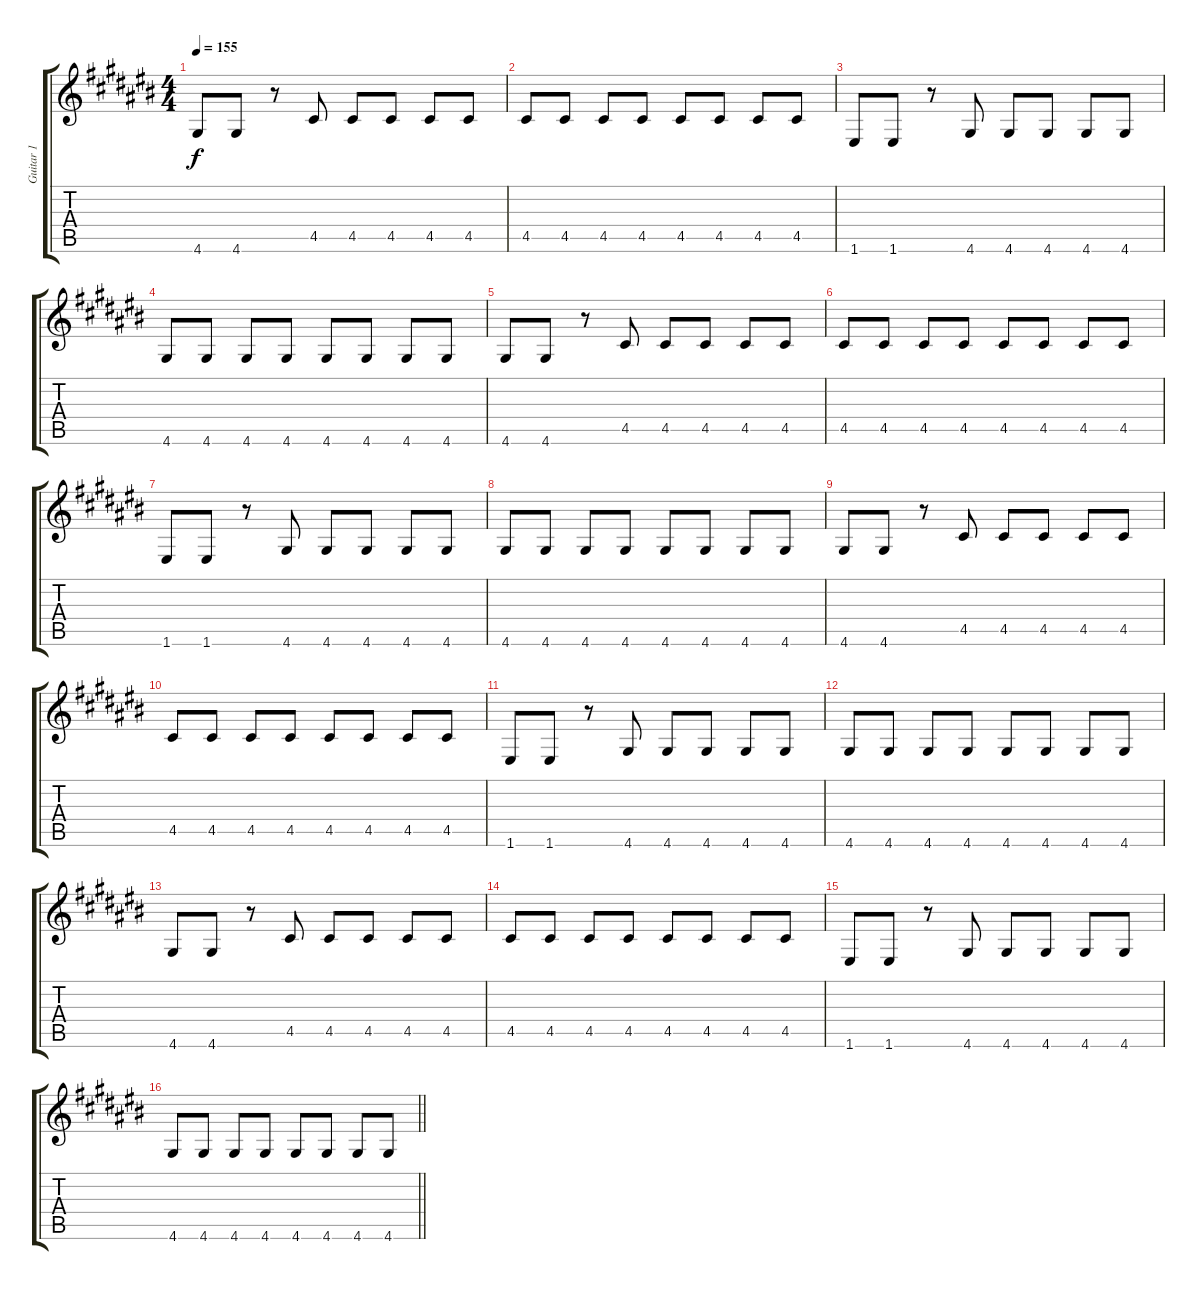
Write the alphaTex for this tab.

\track ("Guitar 1" "Guitar 1") {instrument electricguitarclean}
\staff {score tabs}
\tuning (E4 B3 G3 D3 A2 E2) {hide}
\ts (4 4)
\tempo 155
\clef g2
\ks c#
4.6.8{dy f} 4.6.8 r.8 4.5.8 4.5.8 4.5.8 4.5.8 4.5.8 |
4.5.8 4.5.8 4.5.8 4.5.8 4.5.8 4.5.8 4.5.8 4.5.8 |
1.6.8 1.6.8 r.8 4.6.8 4.6.8 4.6.8 4.6.8 4.6.8 |
4.6.8 4.6.8 4.6.8 4.6.8 4.6.8 4.6.8 4.6.8 4.6.8 |
4.6.8 4.6.8 r.8 4.5.8 4.5.8 4.5.8 4.5.8 4.5.8 |
4.5.8 4.5.8 4.5.8 4.5.8 4.5.8 4.5.8 4.5.8 4.5.8 |
1.6.8 1.6.8 r.8 4.6.8 4.6.8 4.6.8 4.6.8 4.6.8 |
4.6.8 4.6.8 4.6.8 4.6.8 4.6.8 4.6.8 4.6.8 4.6.8 |
4.6.8 4.6.8 r.8 4.5.8 4.5.8 4.5.8 4.5.8 4.5.8 |
4.5.8 4.5.8 4.5.8 4.5.8 4.5.8 4.5.8 4.5.8 4.5.8 |
1.6.8 1.6.8 r.8 4.6.8 4.6.8 4.6.8 4.6.8 4.6.8 |
4.6.8 4.6.8 4.6.8 4.6.8 4.6.8 4.6.8 4.6.8 4.6.8 |
4.6.8 4.6.8 r.8 4.5.8 4.5.8 4.5.8 4.5.8 4.5.8 |
4.5.8 4.5.8 4.5.8 4.5.8 4.5.8 4.5.8 4.5.8 4.5.8 |
1.6.8 1.6.8 r.8 4.6.8 4.6.8 4.6.8 4.6.8 4.6.8 |
\barLineRight lightlight
4.6.8 4.6.8 4.6.8 4.6.8 4.6.8 4.6.8 4.6.8 4.6.8
